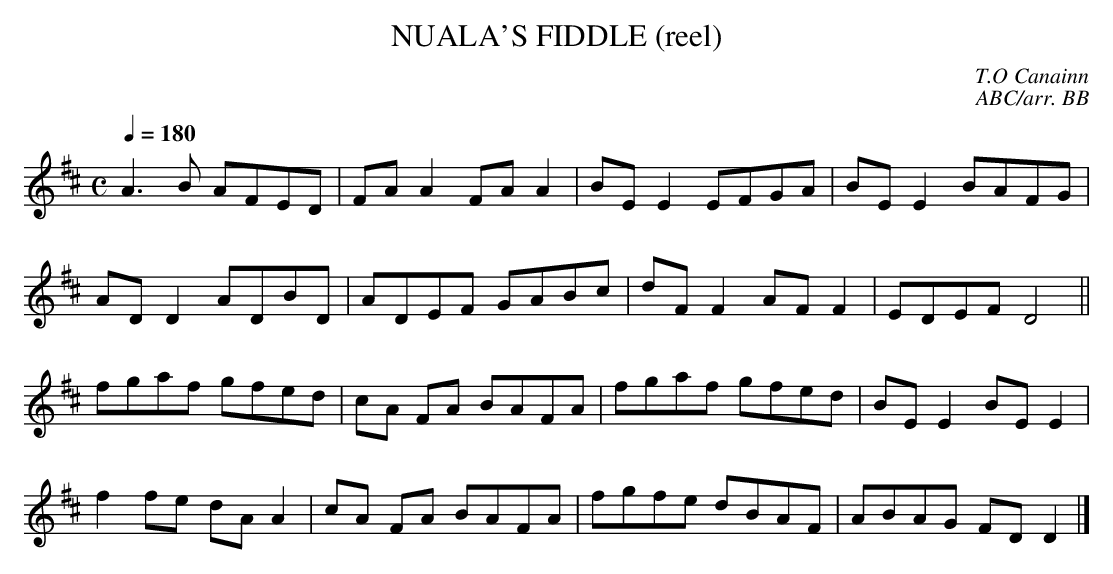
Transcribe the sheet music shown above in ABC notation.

X:1
T:NUALA'S FIDDLE (reel)
C:T.O Canainn
C:ABC/arr. BB
Q:1/4=180
M:C
K:D
A3B AFED|FA A2 FA A2|BE E2 EFGA|BE E2 BAFG|
AD D2 ADBD|ADEF GABc|dF F2 AF F2|EDEF D4||
fgaf gfed|cA FA BAFA|fgaf gfed|BE E2 BE E2|
f2fe dA A2|cA FA BAFA|fgfe dBAF|ABAG FDD2|]
